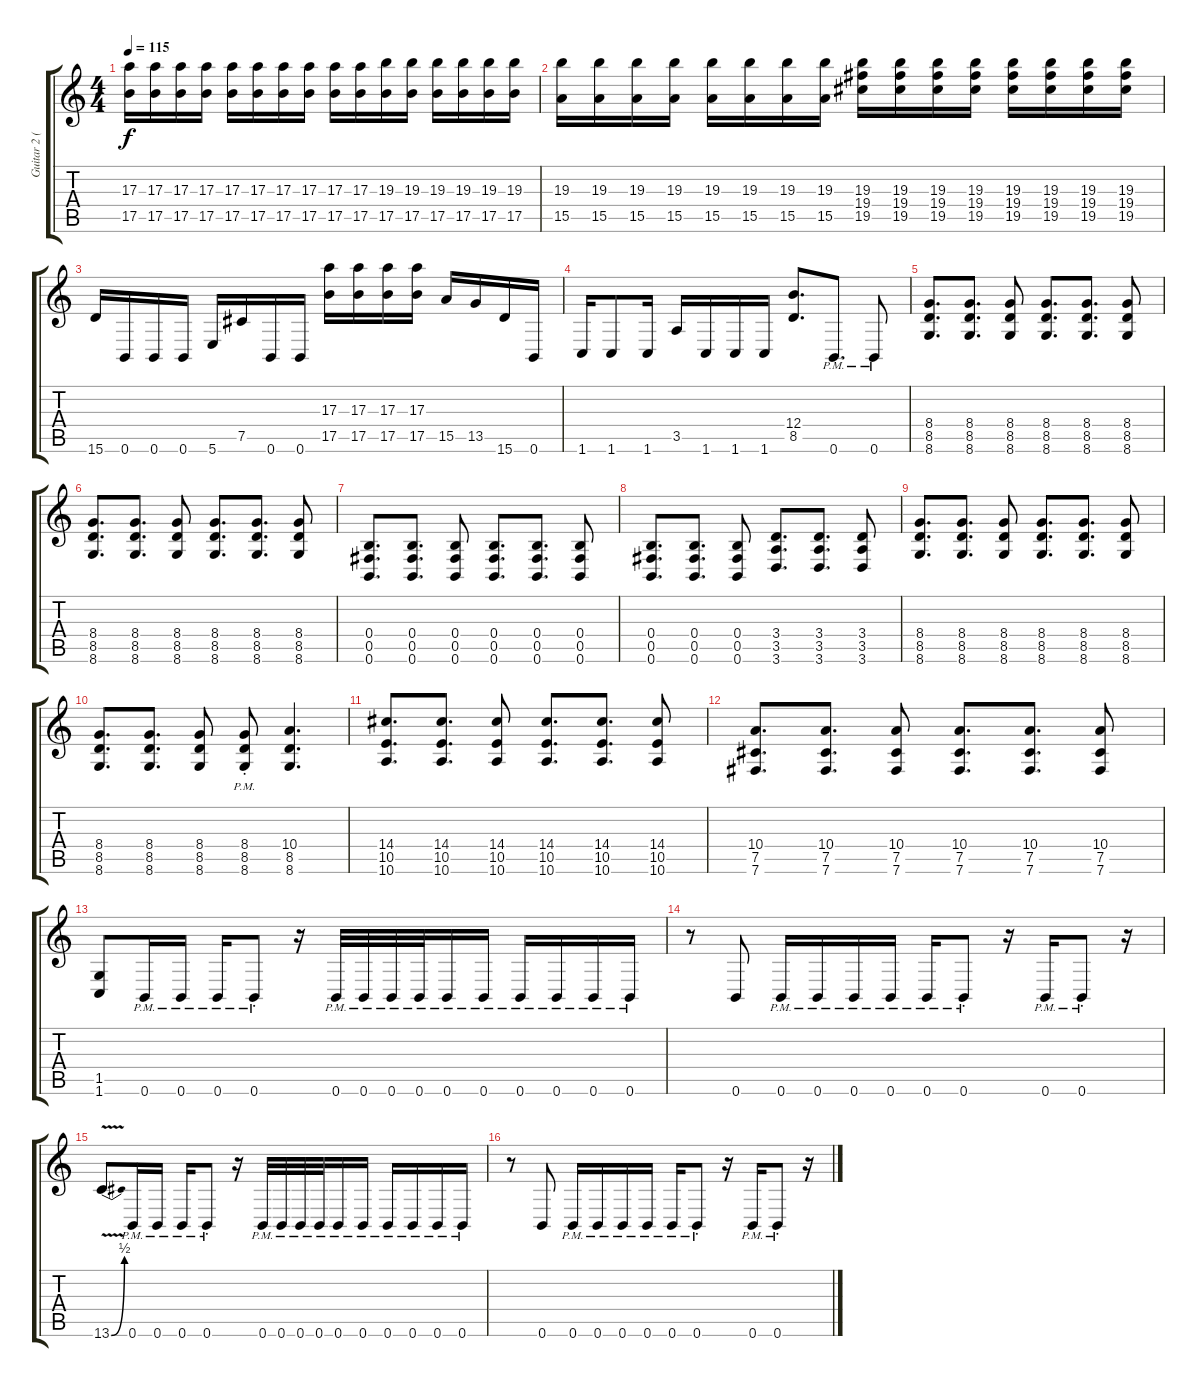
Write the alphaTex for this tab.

\track ("Guitar 2 (Mike)" "Guitar 2 (") {instrument distortionguitar}
\staff {score tabs}
\tuning (Db4 Ab3 E3 B2 Gb2 B1) {hide}
\ts (4 4)
\tempo 115
\clef g2
\ks c
(17.3 17.5).16{dy f} (17.3 17.5).16 (17.3 17.5).16 (17.3 17.5).16 (17.3 17.5).16 (17.3 17.5).16 (17.3 17.5).16 (17.3 17.5).16 (17.3 17.5).16 (17.3 17.5).16 (19.3 17.5).16 (19.3 17.5).16 (19.3 17.5).16 (19.3 17.5).16 (19.3 17.5).16 (19.3 17.5).16 |
(19.3 15.5).16 (19.3 15.5).16 (19.3 15.5).16 (19.3 15.5).16 (19.3 15.5).16 (19.3 15.5).16 (19.3 15.5).16 (19.3 15.5).16 (19.3 19.4 19.5).16 (19.3 19.4 19.5).16 (19.3 19.4 19.5).16 (19.3 19.4 19.5).16 (19.3 19.4 19.5).16 (19.3 19.4 19.5).16 (19.3 19.4 19.5).16 (19.3 19.4 19.5).16 |
15.6.16 0.6.16 0.6.16 0.6.16 5.6.16 7.5.16 0.6.16 0.6.16 (17.3 17.5).16 (17.3 17.5).16 (17.3 17.5).16 (17.3 17.5).16 15.5.16 13.5.16 15.6.16 0.6.16 |
1.6.16 1.6.8 1.6.16 3.5.16 1.6.16 1.6.16 1.6.16 (12.4 8.5).8{d} 0.6{pm}.8{d} 0.6{pm}.8 |
(8.4 8.5 8.6).8{d} (8.4 8.5 8.6).8{d} (8.4 8.5 8.6).8 (8.4 8.5 8.6).8{d} (8.4 8.5 8.6).8{d} (8.4 8.5 8.6).8 |
(8.4 8.5 8.6).8{d} (8.4 8.5 8.6).8{d} (8.4 8.5 8.6).8 (8.4 8.5 8.6).8{d} (8.4 8.5 8.6).8{d} (8.4 8.5 8.6).8 |
(0.4 0.5 0.6).8{d} (0.4 0.5 0.6).8{d} (0.4 0.5 0.6).8 (0.4 0.5 0.6).8{d} (0.4 0.5 0.6).8{d} (0.4 0.5 0.6).8 |
(0.4 0.5 0.6).8{d} (0.4 0.5 0.6).8{d} (0.4 0.5 0.6).8 (3.4 3.5 3.6).8{d} (3.4 3.5 3.6).8{d} (3.4 3.5 3.6).8 |
(8.4 8.5 8.6).8{d} (8.4 8.5 8.6).8{d} (8.4 8.5 8.6).8 (8.4 8.5 8.6).8{d} (8.4 8.5 8.6).8{d} (8.4 8.5 8.6).8 |
(8.4 8.5 8.6).8{d} (8.4 8.5 8.6).8{d} (8.4 8.5 8.6).8 (8.4{pm st} 8.5{pm st} 8.6{pm st}).8 (10.4 8.5 8.6).4{d} |
(14.4 10.5 10.6).8{d} (14.4 10.5 10.6).8{d} (14.4 10.5 10.6).8 (14.4 10.5 10.6).8{d} (14.4 10.5 10.6).8{d} (14.4 10.5 10.6).8 |
(10.4 7.5 7.6).8{d} (10.4 7.5 7.6).8{d} (10.4 7.5 7.6).8 (10.4 7.5 7.6).8{d} (10.4 7.5 7.6).8{d} (10.4 7.5 7.6).8 |
(1.5 1.6).8{balance 0} 0.6{pm}.16 0.6{pm}.16 0.6{pm}.16 0.6{pm st}.8 r.16 0.6{pm}.32 0.6{pm}.32 0.6{pm}.32 0.6{pm}.32 0.6{pm}.16 0.6{pm}.16 0.6{pm}.16 0.6{pm}.16 0.6{pm}.16 0.6{pm}.16 |
r.8 0.6.8 0.6{pm}.16 0.6{pm}.16 0.6{pm}.16 0.6{pm}.16 0.6{pm}.16 0.6{pm st}.8 r.16 0.6{pm}.16 0.6{pm st}.8 r.16 |
13.6{be (bend 0 0 60 2) v}.8 0.6{pm}.16 0.6{pm}.16 0.6{pm}.16 0.6{pm st}.8 r.16 0.6{pm}.32 0.6{pm}.32 0.6{pm}.32 0.6{pm}.32 0.6{pm}.16 0.6{pm}.16 0.6{pm}.16 0.6{pm}.16 0.6{pm}.16 0.6{pm}.16 |
r.8 0.6.8 0.6{pm}.16 0.6{pm}.16 0.6{pm}.16 0.6{pm}.16 0.6{pm}.16 0.6{pm st}.8 r.16 0.6{pm}.16 0.6{pm st}.8 r.16
